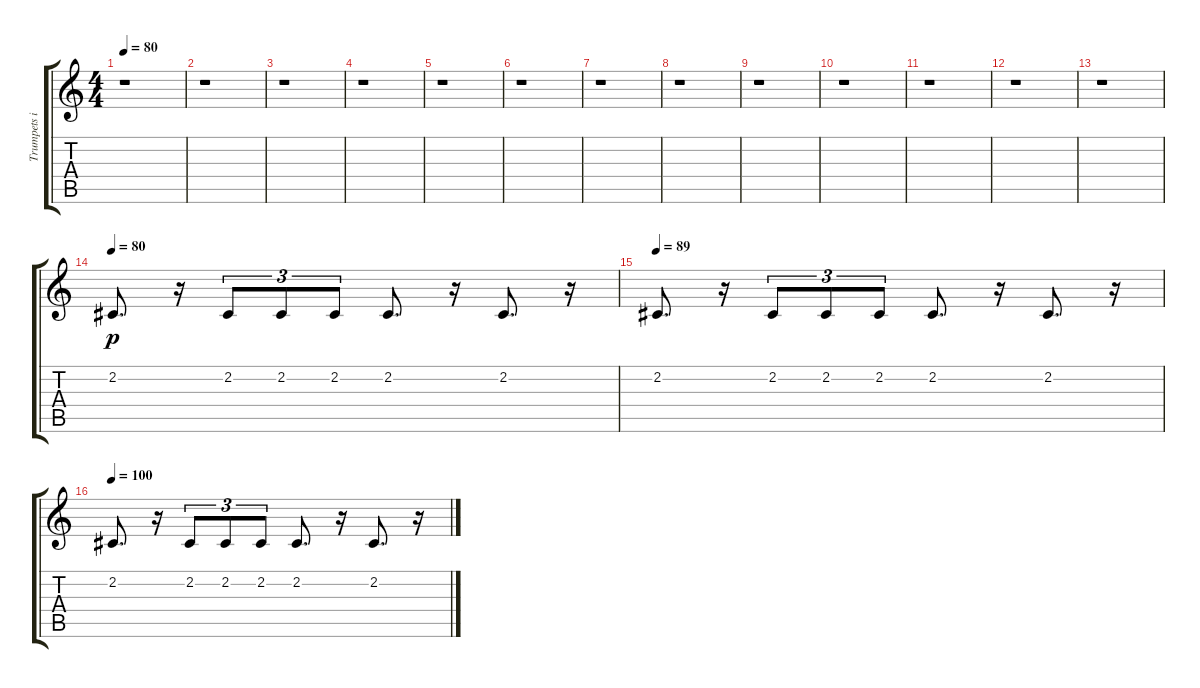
\track ("Trumpets in E" "Trumpets i") {instrument pizzicatostrings}
\staff {score tabs}
\tuning (E4 B3 G3 D3 A2 E2) {hide}
\ts (4 4)
\tempo 80
\clef g2
\ks c
r.1{dy p} |
r.1 |
r.1 |
r.1 |
r.1 |
r.1 |
r.1 |
r.1 |
r.1 |
r.1 |
r.1 |
r.1 |
r.1 |
\tempo 80
2.2.8{d} r.16 2.2.8{tu (3 2)} 2.2.8{tu (3 2)} 2.2.8{tu (3 2)} 2.2.8{d} r.16 2.2.8{d} r.16 |
\tempo 89
2.2.8{d} r.16 2.2.8{tu (3 2)} 2.2.8{tu (3 2)} 2.2.8{tu (3 2)} 2.2.8{d} r.16 2.2.8{d} r.16 |
\tempo 100
2.2.8{d} r.16 2.2.8{tu (3 2)} 2.2.8{tu (3 2)} 2.2.8{tu (3 2)} 2.2.8{d} r.16 2.2.8{d} r.16
